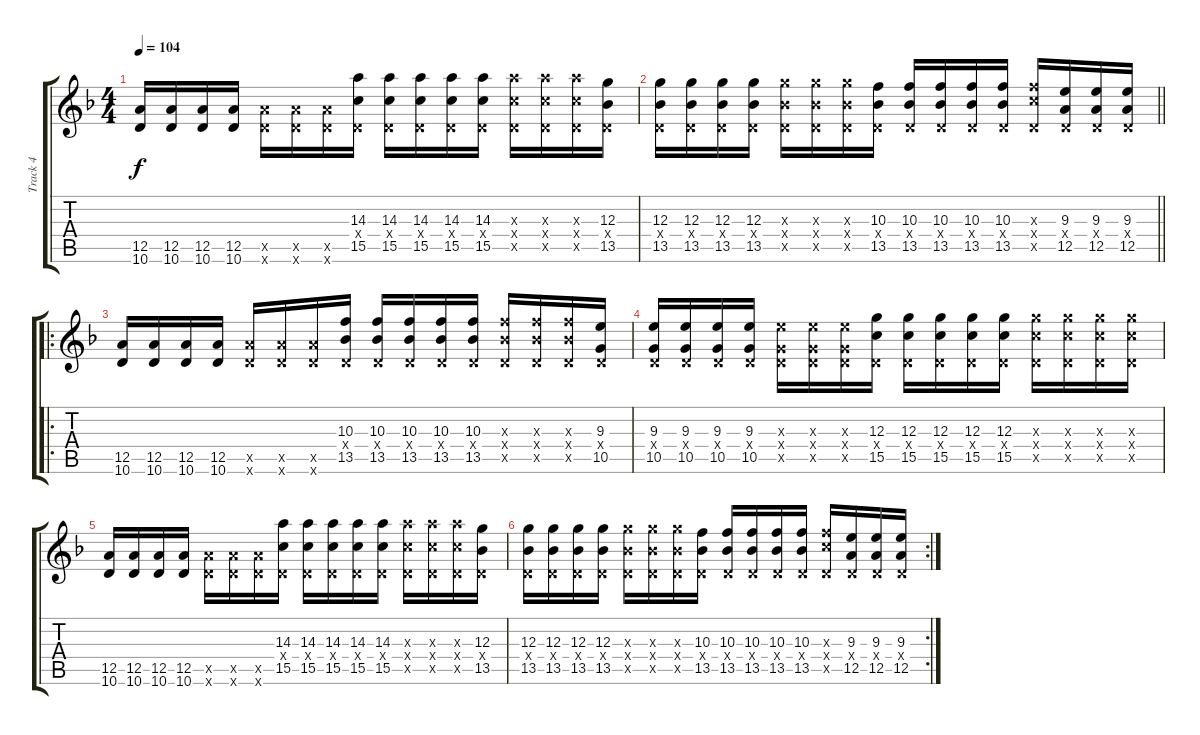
\track ("Track 4" "Track 4") {instrument electricguitarclean}
\staff {score tabs}
\tuning (E4 B3 G3 D3 A2 E2) {hide}
\ts (4 4)
\tempo 104
\clef g2
\ks dminor
(12.5 10.6).16{dy f} (12.5 10.6).16 (12.5 10.6).16 (12.5 10.6).16 (12.5{x} 10.6{x}).16 (12.5{x} 10.6{x}).16 (12.5{x} 10.6{x}).16 (14.3 0.4{x} 15.5).16 (14.3 0.4{x} 15.5).16 (14.3 0.4{x} 15.5).16 (14.3 0.4{x} 15.5).16 (14.3 0.4{x} 15.5).16 (14.3{x} 0.4{x} 15.5{x}).16 (14.3{x} 0.4{x} 15.5{x}).16 (14.3{x} 0.4{x} 15.5{x}).16 (12.3 0.4{x} 13.5).16 |
\barLineRight lightlight
(12.3 0.4{x} 13.5).16 (12.3 0.4{x} 13.5).16 (12.3 0.4{x} 13.5).16 (12.3 0.4{x} 13.5).16 (12.3{x} 0.4{x} 13.5{x}).16 (12.3{x} 0.4{x} 13.5{x}).16 (12.3{x} 0.4{x} 13.5{x}).16 (10.3 0.4{x} 13.5).16 (10.3 0.4{x} 13.5).16 (10.3 0.4{x} 13.5).16 (10.3 0.4{x} 13.5).16 (10.3 0.4{x} 13.5).16 (10.3{x} 0.4{x} 15.5{x}).16 (9.3 0.4{x} 12.5).16 (9.3 0.4{x} 12.5).16 (9.3 0.4{x} 12.5).16 |
\ro
(12.5 10.6).16 (12.5 10.6).16 (12.5 10.6).16 (12.5 10.6).16 (12.5{x} 10.6{x}).16 (12.5{x} 10.6{x}).16 (12.5{x} 10.6{x}).16 (10.3 0.4{x} 13.5).16 (10.3 0.4{x} 13.5).16 (10.3 0.4{x} 13.5).16 (10.3 0.4{x} 13.5).16 (10.3 0.4{x} 13.5).16 (10.3{x} 0.4{x} 13.5{x}).16 (10.3{x} 0.4{x} 13.5{x}).16 (10.3{x} 0.4{x} 13.5{x}).16 (9.3 0.4{x} 10.5).16 |
(9.3 0.4{x} 10.5).16 (9.3 0.4{x} 10.5).16 (9.3 0.4{x} 10.5).16 (9.3 0.4{x} 10.5).16 (9.3{x} 0.4{x} 10.5{x}).16 (9.3{x} 0.4{x} 10.5{x}).16 (9.3{x} 0.4{x} 10.5{x}).16 (12.3 0.4{x} 15.5).16 (12.3 0.4{x} 15.5).16 (12.3 0.4{x} 15.5).16 (12.3 0.4{x} 15.5).16 (12.3 0.4{x} 15.5).16 (12.3{x} 0.4{x} 15.5{x}).16 (12.3{x} 0.4{x} 15.5{x}).16 (12.3{x} 0.4{x} 15.5{x}).16 (12.3{x} 0.4{x} 15.5{x}).16 |
(12.5 10.6).16 (12.5 10.6).16 (12.5 10.6).16 (12.5 10.6).16 (12.5{x} 10.6{x}).16 (12.5{x} 10.6{x}).16 (12.5{x} 10.6{x}).16 (14.3 0.4{x} 15.5).16 (14.3 0.4{x} 15.5).16 (14.3 0.4{x} 15.5).16 (14.3 0.4{x} 15.5).16 (14.3 0.4{x} 15.5).16 (14.3{x} 0.4{x} 15.5{x}).16 (14.3{x} 0.4{x} 15.5{x}).16 (14.3{x} 0.4{x} 15.5{x}).16 (12.3 0.4{x} 13.5).16 |
\rc 2
(12.3 0.4{x} 13.5).16 (12.3 0.4{x} 13.5).16 (12.3 0.4{x} 13.5).16 (12.3 0.4{x} 13.5).16 (12.3{x} 0.4{x} 13.5{x}).16 (12.3{x} 0.4{x} 13.5{x}).16 (12.3{x} 0.4{x} 13.5{x}).16 (10.3 0.4{x} 13.5).16 (10.3 0.4{x} 13.5).16 (10.3 0.4{x} 13.5).16 (10.3 0.4{x} 13.5).16 (10.3 0.4{x} 13.5).16 (10.3{x} 0.4{x} 15.5{x}).16 (9.3 0.4{x} 12.5).16 (9.3 0.4{x} 12.5).16 (9.3 0.4{x} 12.5).16
